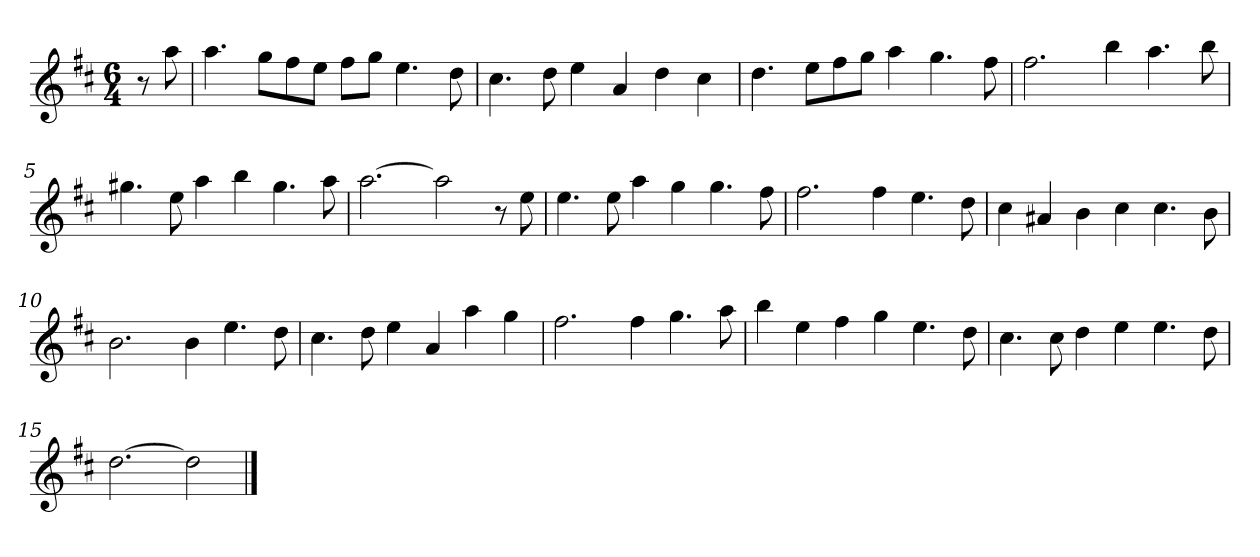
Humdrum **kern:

**kern
*part1
*staff1
*k[f#c#]
*M6/4
*MM120
=
8r
8aa
=1
4.aa
8ggL
8ff#
8eeJ
8ff#L
8ggJ
4.ee
8dd
=2
4.cc#
8dd
4ee
4a
4dd
4cc#
=3
4.dd
8eeL
8ff#
8ggJ
4aa
4.gg
8ff#
=4
2.ff#
4bb
4.aa
8bb
=5
4.gg#X
8ee
4aa
4bb
4.gg#
8aa
=6
[2.aa
2aa]
8r
8ee
=7
4.ee
8ee
4aa
4gg
4.gg
8ff#
=8
2.ff#
4ff#
4.ee
8dd
=9
4cc#
4a#X
4b
4cc#
4.cc#
8b
=10
2.b
4b
4.ee
8dd
=11
4.cc#
8dd
4ee
4a
4aa
4gg
=12
2.ff#
4ff#
4.gg
8aa
=13
4bb
4ee
4ff#
4gg
4.ee
8dd
=14
4.cc#
8cc#
4dd
4ee
4.ee
8dd
=15
[2.dd
2dd]
==
*-
